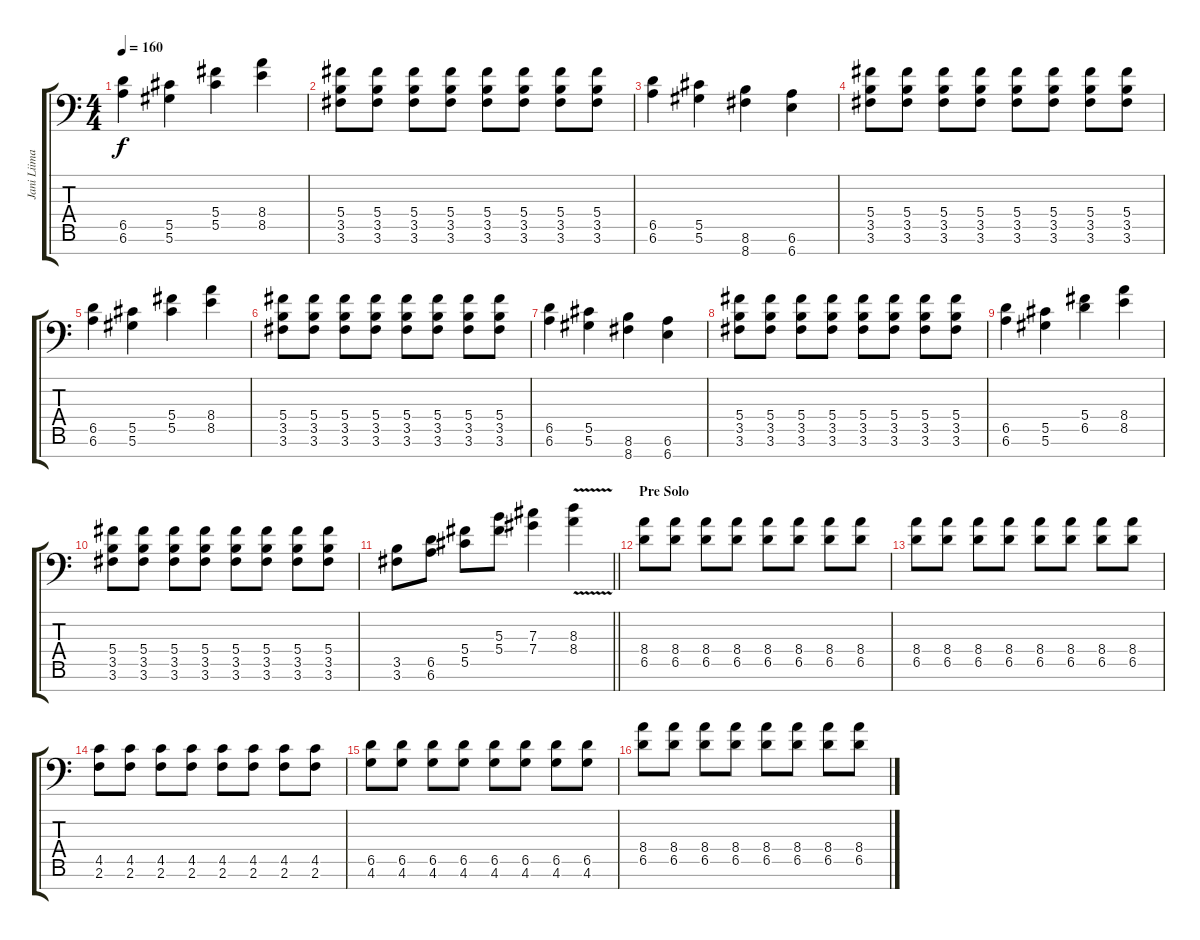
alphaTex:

\track ("Jani Liimatainen" "Jani Liima") {instrument overdrivenguitar}
\staff {score tabs}
\tuning (Eb4 Bb3 Gb3 Db3 Ab2 Eb2 Bb1) {hide}
\ts (4 4)
\tempo 160
\clef f4
\ks c
(6.5 6.6).4{dy f} (5.5 5.6).4 (5.4 5.5).4 (8.4 8.5).4 |
(5.4 3.5 3.6).8 (5.4 3.5 3.6).8 (5.4 3.5 3.6).8 (5.4 3.5 3.6).8 (5.4 3.5 3.6).8 (5.4 3.5 3.6).8 (5.4 3.5 3.6).8 (5.4 3.5 3.6).8 |
(6.5 6.6).4 (5.5 5.6).4 (8.6 8.7).4 (6.6 6.7).4 |
(5.4 3.5 3.6).8 (5.4 3.5 3.6).8 (5.4 3.5 3.6).8 (5.4 3.5 3.6).8 (5.4 3.5 3.6).8 (5.4 3.5 3.6).8 (5.4 3.5 3.6).8 (5.4 3.5 3.6).8 |
(6.5 6.6).4 (5.5 5.6).4 (5.4 5.5).4 (8.4 8.5).4 |
(5.4 3.5 3.6).8 (5.4 3.5 3.6).8 (5.4 3.5 3.6).8 (5.4 3.5 3.6).8 (5.4 3.5 3.6).8 (5.4 3.5 3.6).8 (5.4 3.5 3.6).8 (5.4 3.5 3.6).8 |
(6.5 6.6).4 (5.5 5.6).4 (8.6 8.7).4 (6.6 6.7).4 |
(5.4 3.5 3.6).8 (5.4 3.5 3.6).8 (5.4 3.5 3.6).8 (5.4 3.5 3.6).8 (5.4 3.5 3.6).8 (5.4 3.5 3.6).8 (5.4 3.5 3.6).8 (5.4 3.5 3.6).8 |
(6.5 6.6).4 (5.5 5.6).4 (5.4 6.5).4 (8.4 8.5).4 |
(5.4 3.5 3.6).8 (5.4 3.5 3.6).8 (5.4 3.5 3.6).8 (5.4 3.5 3.6).8 (5.4 3.5 3.6).8 (5.4 3.5 3.6).8 (5.4 3.5 3.6).8 (5.4 3.5 3.6).8 |
\barLineRight lightlight
(3.5 3.6).8{volume 15} (6.5 6.6).8 (5.4 5.5).8 (5.3 5.4).8 (7.3 7.4).4 (8.3{v} 8.4{v}).4 |
\section ("" "Pre Solo")
(8.4 6.5).8 (8.4 6.5).8 (8.4 6.5).8 (8.4 6.5).8 (8.4 6.5).8 (8.4 6.5).8 (8.4 6.5).8 (8.4 6.5).8 |
(8.4 6.5).8 (8.4 6.5).8 (8.4 6.5).8 (8.4 6.5).8 (8.4 6.5).8 (8.4 6.5).8 (8.4 6.5).8 (8.4 6.5).8 |
(4.5 2.6).8 (4.5 2.6).8 (4.5 2.6).8 (4.5 2.6).8 (4.5 2.6).8 (4.5 2.6).8 (4.5 2.6).8 (4.5 2.6).8 |
(6.5 4.6).8 (6.5 4.6).8 (6.5 4.6).8 (6.5 4.6).8 (6.5 4.6).8 (6.5 4.6).8 (6.5 4.6).8 (6.5 4.6).8 |
(8.4 6.5).8 (8.4 6.5).8 (8.4 6.5).8 (8.4 6.5).8 (8.4 6.5).8 (8.4 6.5).8 (8.4 6.5).8 (8.4 6.5).8
